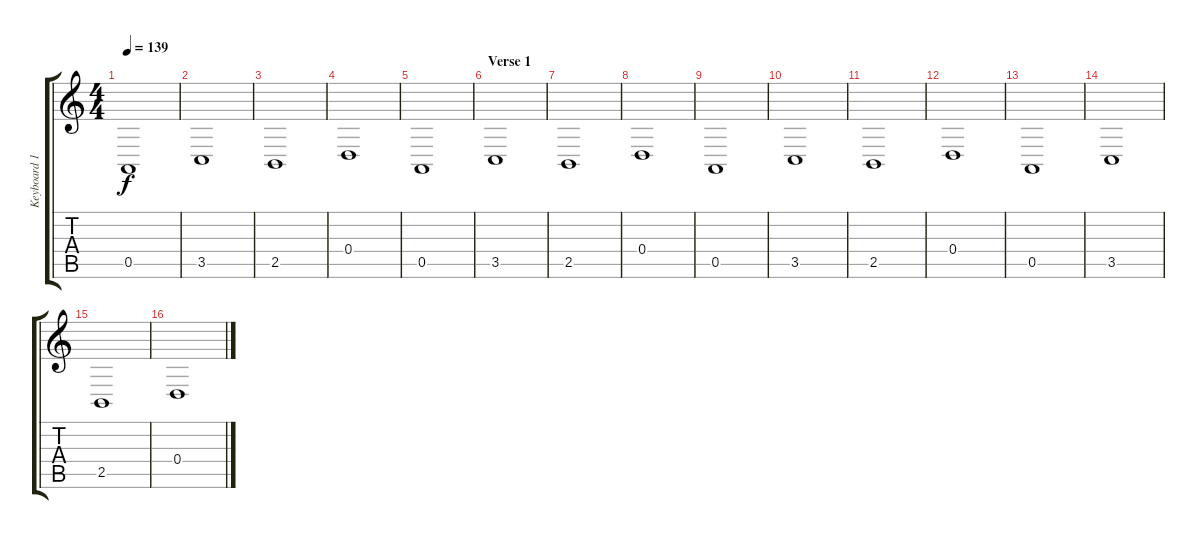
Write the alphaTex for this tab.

\track ("Keyboard 1" "Keyboard 1") {instrument stringensemble1}
\staff {score tabs}
\tuning (E4 B3 G3 D3 A2 E2) {hide}
\ts (4 4)
\tempo 139
\clef g2
\ks c
0.5.1{dy f} |
3.5.1 |
2.5.1 |
0.4.1 |
0.5.1 |
\section ("" "Verse 1")
3.5.1 |
2.5.1 |
0.4.1 |
0.5.1 |
3.5.1 |
2.5.1 |
0.4.1 |
0.5.1 |
3.5.1 |
2.5.1 |
0.4.1
